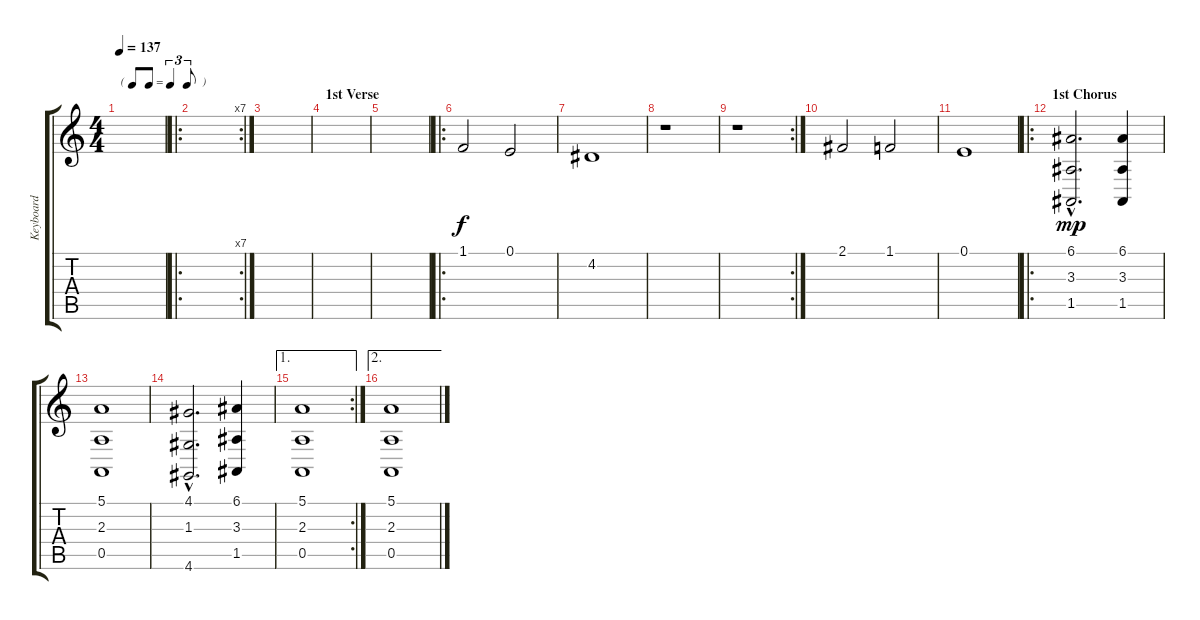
\track ("Keyboard" "Keyboard") {instrument choiraahs}
\staff {score tabs}
\tuning (E4 B3 G3 D3 A2 E2) {hide}
\ts (4 4)
\tf triplet8th
\tempo 137
\clef g2
\ks c
|
\ro
\rc 7
|
|
\section ("" "1st Verse")
|
|
\ro
1.1.2 0.1.2 |
4.2.1 |
r.1 |
\rc 2
r.1 |
2.1.2 1.1.2 |
0.1.1 |
\ro
\section ("" "1st Chorus")
(6.1{hac} 3.3{hac} 1.5{hac}).2{d dy mp} (6.1 3.3 1.5).4 |
(5.1 2.3 0.5).1 |
(4.1{hac} 1.3{hac} 4.6{hac}).2{d} (6.1 3.3 1.5).4 |
\ae 1
\rc 2
(5.1 2.3 0.5).1 |
\ae 2
(5.1 2.3 0.5).1
